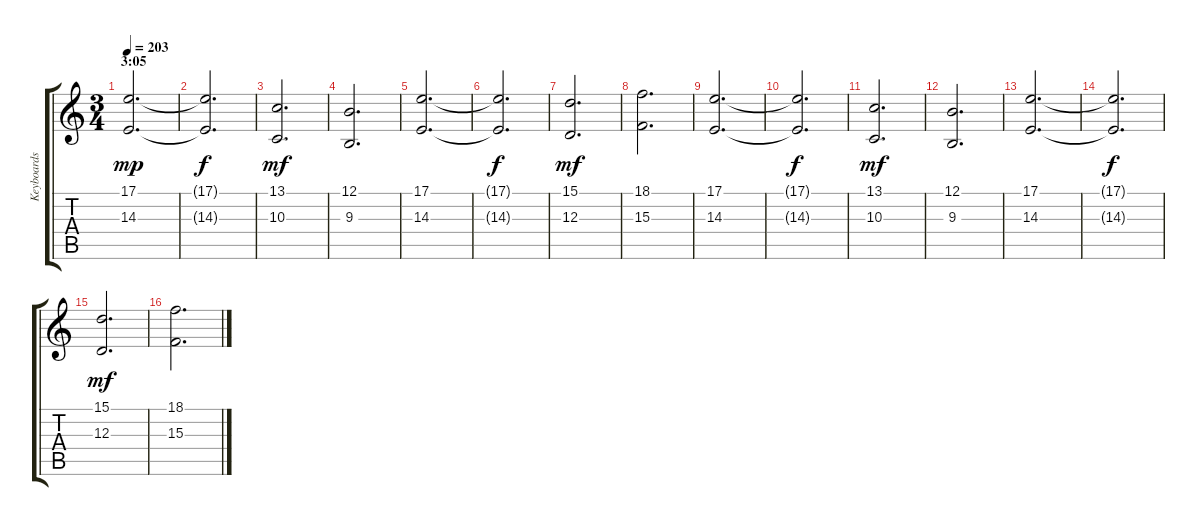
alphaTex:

\track ("Keyboards 2" "Keyboards ") {instrument synthstrings2}
\staff {score tabs}
\tuning (B3 Gb3 D3 A2 E2 B1) {hide}
\ts (3 4)
\section ("" "3:05")
\tempo 203
\clef g2
\ks c
(17.1 14.3).2{d dy mp volume 10 instrument synthstrings2} |
(17.1{t} 14.3{t}).2{d dy f} |
(13.1 10.3).2{d dy mf} |
(12.1 9.3).2{d} |
(17.1 14.3).2{d} |
(17.1{t} 14.3{t}).2{d dy f} |
(15.1 12.3).2{d dy mf} |
(18.1 15.3).2{d} |
(17.1 14.3).2{d} |
(17.1{t} 14.3{t}).2{d dy f} |
(13.1 10.3).2{d dy mf} |
(12.1 9.3).2{d} |
(17.1 14.3).2{d} |
(17.1{t} 14.3{t}).2{d dy f} |
(15.1 12.3).2{d dy mf} |
(18.1 15.3).2{d}
